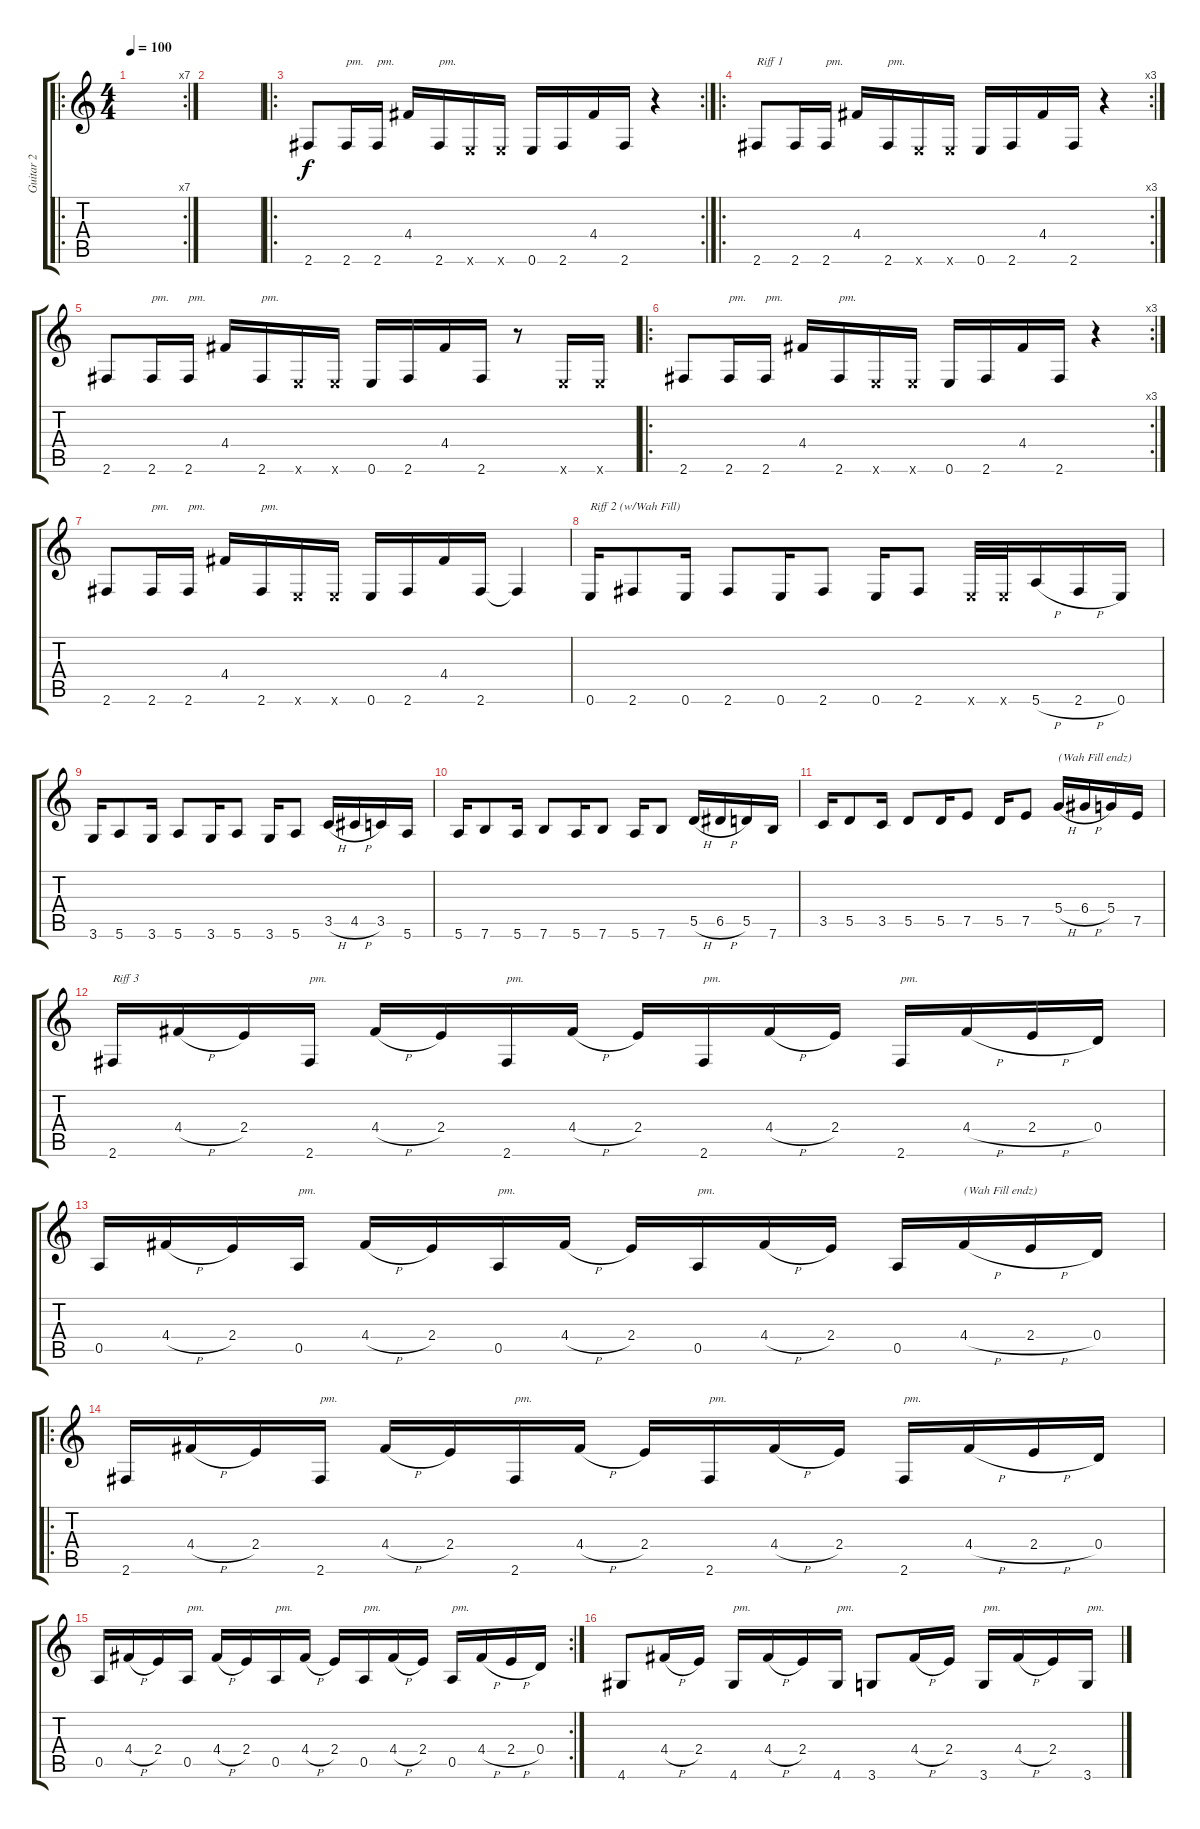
\track ("Guitar 2" "Guitar 2") {instrument distortionguitar}
\staff {score tabs}
\tuning (E4 B3 G3 D3 A2 E2) {hide}
\ro
\rc 7
\ts (4 4)
\tempo 100
\clef g2
\ks c
|
|
\ro
\rc 2
2.6.8 2.6.16{txt "pm."} 2.6.16{txt "pm."} 4.4.16 2.6.16{txt "pm."} 0.6{x}.16 0.6{x}.16 0.6.16 2.6.16 4.4.16 2.6.16 r.4 |
\ro
\rc 3
2.6.8{txt "Riff 1"} 2.6.16 2.6.16{txt "pm."} 4.4.16 2.6.16{txt "pm."} 0.6{x}.16 0.6{x}.16 0.6.16 2.6.16 4.4.16 2.6.16 r.4 |
2.6.8 2.6.16{txt "pm."} 2.6.16{txt "pm."} 4.4.16 2.6.16{txt "pm."} 0.6{x}.16 0.6{x}.16 0.6.16 2.6.16 4.4.16 2.6.16 r.8 0.6{x}.16 0.6{x}.16 |
\ro
\rc 3
2.6.8 2.6.16{txt "pm."} 2.6.16{txt "pm."} 4.4.16 2.6.16{txt "pm."} 0.6{x}.16 0.6{x}.16 0.6.16 2.6.16 4.4.16 2.6.16 r.4 |
2.6.8 2.6.16{txt "pm."} 2.6.16{txt "pm."} 4.4.16 2.6.16{txt "pm."} 0.6{x}.16 0.6{x}.16 0.6.16 2.6.16 4.4.16 2.6.16 2.6{t}.4 |
0.6.16{txt "Riff 2 (w/Wah Fill)"} 2.6.8 0.6.16 2.6.8 0.6.16 2.6.8 0.6.16 2.6.8 0.6{x}.32 0.6{x}.32 5.6{h}.16 2.6{h}.16 0.6.16 |
3.6.16 5.6.8 3.6.16 5.6.8 3.6.16 5.6.8 3.6.16 5.6.8 3.5{h}.16 4.5{h}.16 3.5.16 5.6.16 |
5.6.16 7.6.8 5.6.16 7.6.8 5.6.16 7.6.8 5.6.16 7.6.8 5.5{h}.16 6.5{h}.16 5.5.16 7.6.16 |
3.5.16 5.5.8 3.5.16 5.5.8 5.5.16 7.5.8 5.5.16 7.5.8 5.4{h}.16{txt "(Wah Fill endz)"} 6.4{h}.16 5.4.16 7.5.16 |
2.6.16{txt "Riff 3"} 4.4{h}.16 2.4.16 2.6.16{txt "pm."} 4.4{h}.16 2.4.16 2.6.16{txt "pm."} 4.4{h}.16 2.4.16 2.6.16{txt "pm."} 4.4{h}.16 2.4.16 2.6.16{txt "pm."} 4.4{h}.16 2.4{h}.16 0.4.16 |
0.5.16 4.4{h}.16 2.4.16 0.5.16{txt "pm."} 4.4{h}.16 2.4.16 0.5.16{txt "pm."} 4.4{h}.16 2.4.16 0.5.16{txt "pm."} 4.4{h}.16 2.4.16 0.5.16 4.4{h}.16{txt "(Wah Fill endz)"} 2.4{h}.16 0.4.16 |
\ro
2.6.16{volume 16} 4.4{h}.16{volume 13} 2.4.16 2.6.16{txt "pm."} 4.4{h}.16 2.4.16 2.6.16{txt "pm."} 4.4{h}.16 2.4.16 2.6.16{txt "pm."} 4.4{h}.16 2.4.16 2.6.16{txt "pm."} 4.4{h}.16 2.4{h}.16 0.4.16 |
\rc 2
0.5.16 4.4{h}.16 2.4.16 0.5.16{txt "pm."} 4.4{h}.16 2.4.16 0.5.16{txt "pm."} 4.4{h}.16 2.4.16 0.5.16{txt "pm."} 4.4{h}.16 2.4.16 0.5.16{txt "pm."} 4.4{h}.16 2.4{h}.16 0.4.16 |
4.6.8 4.4{h}.16 2.4.16 4.6.16{txt "pm."} 4.4{h}.16 2.4.16 4.6.16{txt "pm."} 3.6.8 4.4{h}.16 2.4.16 3.6.16{txt "pm."} 4.4{h}.16 2.4.16 3.6.16{txt "pm."}
